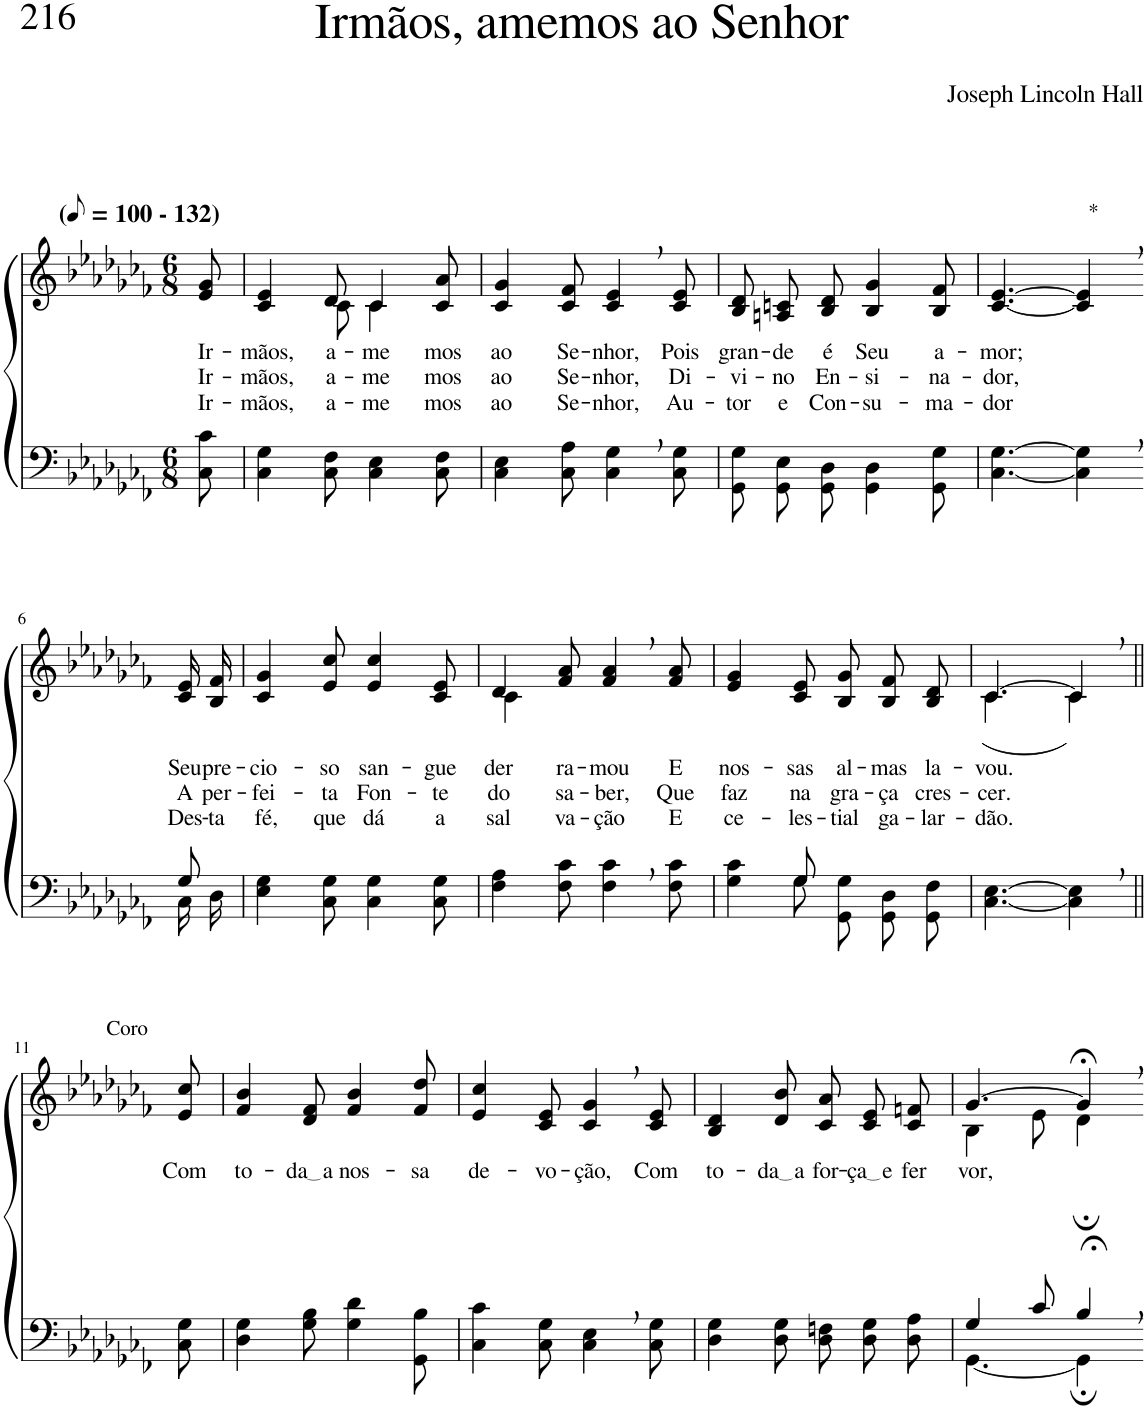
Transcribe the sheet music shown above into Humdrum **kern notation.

**kern	**kern	**text	**text	**text
*part2	*part1	*part1	*part1	*part1
*staff2	*staff1	*staff1	*staff1	*staff1
*I"Parte III e IV	*I"Parte I e II	*	*	*
*clefF4	*clefG2	*	*	*
*Trd-1c-2	*Trd-1c-2	*	*	*
*k[b-e-a-d-g-c-f-]	*k[b-e-a-d-g-c-f-]	*	*	*
*M6/8	*M6/8	*	*	*
*MM50	*MM50	*	*	*
=1	=1	=1	=1	=1
!	!LO:TX:a:B:t=(	!	!	!
!	!LO:TX:a:B:t=- 132)	!	!	!
!	!	!LO:LY:b	!LO:LY:b	!LO:LY:b
8C-\ 8c-\	8e-/ 8g-/	Ir-	Ir-	Ir-
=2	=2	=2	=2	=2
!	!	!LO:LY:b	!LO:LY:b	!LO:LY:b
*	*^	*	*	*
4C-\ 4G-\	4c-/ 4e-/	4ryy	-mãos,	-mãos,	-mãos,
!	!	!	!LO:LY:b	!LO:LY:b	!LO:LY:b
8C-\ 8F-\	8d-/	8c-\	a-	a-	a-
!	!	!	!LO:LY:b	!LO:LY:b	!LO:LY:b
4C-\ 4E-\	4c-/	4c-\	-me-	-me-	-me-
!	!	!	!LO:LY:b	!LO:LY:b	!LO:LY:b
8C-\ 8F-\	8c-/ 8a-/	8ryy	-mos	-mos	-mos
=3	=3	=3	=3	=3	=3
!	!	!	!LO:LY:b	!LO:LY:b	!LO:LY:b
*	*v	*v	*	*	*
4C-\ 4E-\	4c-/ 4g-/	ao	ao	ao
!	!	!LO:LY:b	!LO:LY:b	!LO:LY:b
8C-\ 8A-\	8c-/ 8f-/	Se-	Se-	Se-
!	!	!LO:LY:b	!LO:LY:b	!LO:LY:b
4C-\, 4G-\,	4c-/, 4e-/,	-nhor,	-nhor,	-nhor,
!	!	!LO:LY:b	!LO:LY:b	!LO:LY:b
8C-\ 8G-\	8c-/ 8e-/	Pois	Di-	Au-
=4	=4	=4	=4	=4
!	!	!LO:LY:b	!LO:LY:b	!LO:LY:b
8GG-/ 8G-/L	8B-/ 8d-/L	gran-	-vi-	-tor
!	!	!LO:LY:b	!LO:LY:b	!LO:LY:b
8GG-/ 8E-/	8An/ 8cn/	-de	-no	e
!	!	!LO:LY:b	!LO:LY:b	!LO:LY:b
8GG-/ 8D-/J	8B-/ 8d-/J	é	En-	Con-
!	!	!LO:LY:b	!LO:LY:b	!LO:LY:b
4GG-\ 4D-\	4B-/ 4g-/	Seu	-si-	-su-
!	!	!LO:LY:b	!LO:LY:b	!LO:LY:b
8GG-\ 8G-\	8B-/ 8f-/	a-	-na-	-ma-
=5	=5	=5	=5	=5
!	!	!LO:LY:b	!LO:LY:b	!LO:LY:b
[4.C-\ [4.G-\	[4.c-/ [4.e-/	-mor;	-dor,	-dor
!	!LO:TX:a:t=*	!	!	!
4C-\], 4G-\],	4c-/], 4e-/],	.	.	.
!!LO:LB:g=z
=6-	=6-	=6-	=6-	=6-
*^	*	*	*	*
!	!	!	!LO:LY:b	!LO:LY:b	!LO:LY:b
8G-/	16C-\LL	16c-/ 16e-/LL	Seu	A	Des-
!	!	!	!LO:LY:b	!LO:LY:b	!LO:LY:b
.	16D-\JJ	16B-/ 16f-/JJ	pre-	per-	-ta
=7	=7	=7	=7	=7	=7
!	!	!	!LO:LY:b	!LO:LY:b	!LO:LY:b
*v	*v	*	*	*	*
4E-\ 4G-\	4c-/ 4g-/	-cio-	-fei-	fé,
!	!	!LO:LY:b	!LO:LY:b	!LO:LY:b
8C-\ 8G-\	8e-/ 8cc-/	-so	-ta	que
!	!	!LO:LY:b	!LO:LY:b	!LO:LY:b
4C-\ 4G-\	4e-/ 4cc-/	san-	Fon-	dá
!	!	!LO:LY:b	!LO:LY:b	!LO:LY:b
8C-\ 8G-\	8c-/ 8e-/	-gue	-te	a
=8	=8	=8	=8	=8
*	*^	*	*	*
!	!	!	!LO:LY:b	!LO:LY:b	!LO:LY:b
4F-\ 4A-\	4d-/	4c-\	der-	do	sal-
!	!	!	!LO:LY:b	!LO:LY:b	!LO:LY:b
8F-\ 8c-\	8f-/ 8a-/	2ryy	-ra-	sa-	-va-
!	!	!	!LO:LY:b	!LO:LY:b	!LO:LY:b
4F-\, 4c-\,	4f-/, 4a-/,	.	-mou	-ber,	-ção
!	!	!	!LO:LY:b	!LO:LY:b	!LO:LY:b
8F-\ 8c-\	8f-/ 8a-/	.	E	Que	E
*	*v	*v	*	*	*
=9	=9	=9	=9	=9
*^	*	*	*	*
!	!	!	!LO:LY:b	!LO:LY:b	!LO:LY:b
4ryy	4G-\ 4c-\	4e-/ 4g-/	nos-	faz	ce-
!	!	!	!LO:LY:b	!LO:LY:b	!LO:LY:b
8G-/	8G-\	8c-/ 8e-/	-sas	na	-les-
!	!	!	!LO:LY:b	!LO:LY:b	!LO:LY:b
4.ryy	8GG-/ 8G-/L	8B-/ 8g-/L	al-	gra-	-tial
!	!	!	!LO:LY:b	!LO:LY:b	!LO:LY:b
.	8GG-/ 8D-/	8B-/ 8f-/	-mas	-ça	ga-
!	!	!	!LO:LY:b	!LO:LY:b	!LO:LY:b
.	8GG-/ 8F-/J	8B-/ 8d-/J	la-	cres-	-lar-
=10	=10	=10	=10	=10	=10
!	!	!	!LO:LY:b	!LO:LY:b	!LO:LY:b
*v	*v	*^	*	*	*
[4.C-\ [4.E-\	4.c-\	([4.c-/	-vou.	-cer.	-dão.
4C-\], 4E-\],	4c-,\	4c-/])	.	.	.
!!LO:LB:g=z
=11||	=11||	=11||	=11||	=11||	=11||
!	!LO:TX:a:t=Coro	!	!	!	!
!	!	!	!LO:LY:b	!	!
*	*v	*v	*	*	*
8C-\ 8G-\	8e-/ 8cc-/	Com	.	.
=12	=12	=12	=12	=12
!	!	!LO:LY:b	!	!
4D-\ 4G-\	4f-/ 4b-/	to-	.	.
!	!	!LO:LY:b	!	!
8G-\ 8B-\	8d-/ 8f-/	da a	.	.
!	!	!LO:LY:b	!	!
4G-\ 4d-\	4f-/ 4b-/	nos-	.	.
!	!	!LO:LY:b	!	!
8GG-\ 8B-\	8f-/ 8dd-/	-sa	.	.
=13	=13	=13	=13	=13
!	!	!LO:LY:b	!	!
4C-\ 4c-\	4e-/ 4cc-/	de-	.	.
!	!	!LO:LY:b	!	!
8C-\ 8G-\	8c-/ 8e-/	-vo-	.	.
!	!	!LO:LY:b	!	!
4C-\, 4E-\,	4c-/, 4g-/,	-ção,	.	.
!	!	!LO:LY:b	!	!
8C-\ 8G-\	8c-/ 8e-/	Com	.	.
=14	=14	=14	=14	=14
!	!	!LO:LY:b	!	!
4D-\ 4G-\	4B-/ 4d-/	to-	.	.
!	!	!LO:LY:b	!	!
8D-\ 8G-\	8d-/ 8b-/	da a	.	.
!	!	!LO:LY:b	!	!
8D-\ 8Fn\L	8c-/ 8a-/L	for-	.	.
!	!	!LO:LY:b	!	!
8D-\ 8G-\	8c-/ 8e-/	ça e	.	.
!	!	!LO:LY:b	!	!
8D-\ 8A-\J	8c-/ 8fn/J	fer-	.	.
=15	=15	=15	=15	=15
*^	*^	*	*	*
!	!	!	!	!LO:LY:b	!	!
4G-/	[4.GG-\	[4.g-/	4B-\	-vor,	.	.
8c-/	.	.	8e-\	.	.	.
4B-;<,/	4GG-;\]	4g-;<,/]	4d-;\	.	.	.
*v	*v	*	*	*	*	*
*	*v	*v	*	*	*
=-	=-	=-	=-	=-
*-	*-	*-	*-	*-
